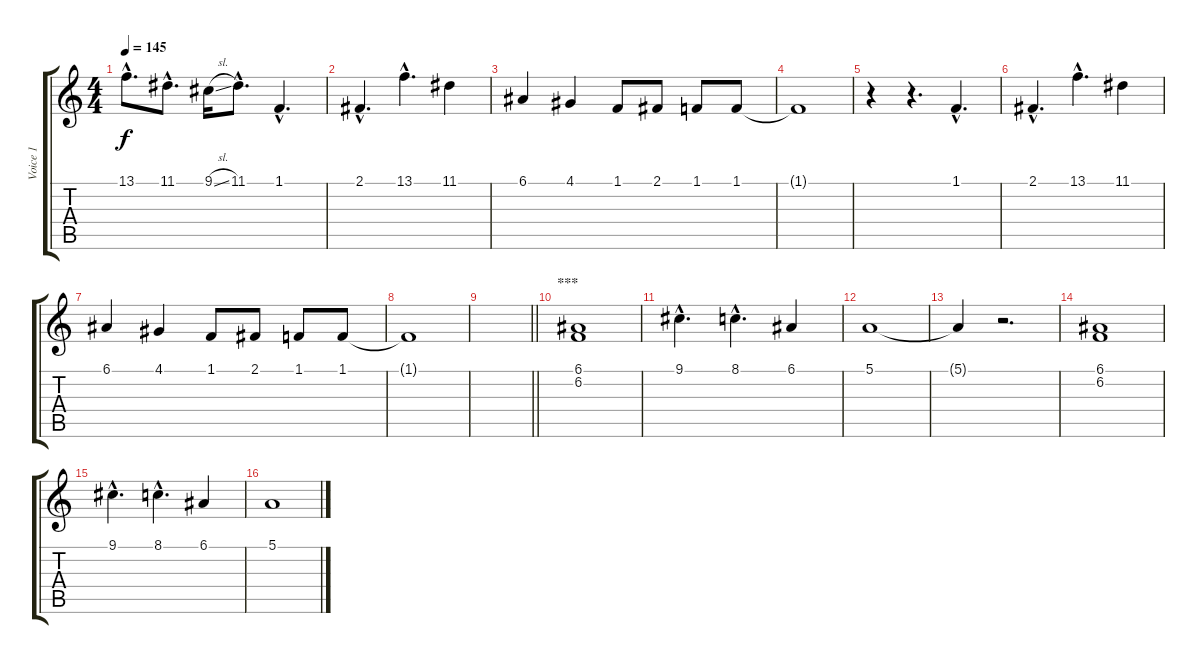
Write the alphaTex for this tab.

\track ("Voice 1" "Voice 1") {instrument electricpiano1}
\staff {score tabs}
\tuning (E4 B3 G3 D3 A2 E2) {hide}
\ts (4 4)
\tempo 145
\clef g2
\ks c
13.1{hac}.8{d dy f} 11.1{hac}.8{d} 9.1{sl}.16 11.1{hac}.8{d} 1.1{hac}.4{d} |
2.1{hac}.4{d} 13.1{hac}.4{d} 11.1.4 |
6.1.4 4.1.4 1.1.8 2.1.8 1.1.8 1.1.8 |
1.1{t}.1 |
r.4 r.4{d} 1.1{hac}.4{d} |
2.1{hac}.4{d} 13.1{hac}.4{d} 11.1.4 |
6.1.4 4.1.4 1.1.8 2.1.8 1.1.8 1.1.8 |
1.1{t}.1 |
\barLineRight lightlight
|
\section ("" "***")
(6.1 6.2).1 |
9.1{hac}.4{d} 8.1{hac}.4{d} 6.1.4 |
5.1.1 |
5.1{t}.4 r.2{d} |
(6.1 6.2).1 |
9.1{hac}.4{d} 8.1{hac}.4{d} 6.1.4 |
5.1.1
